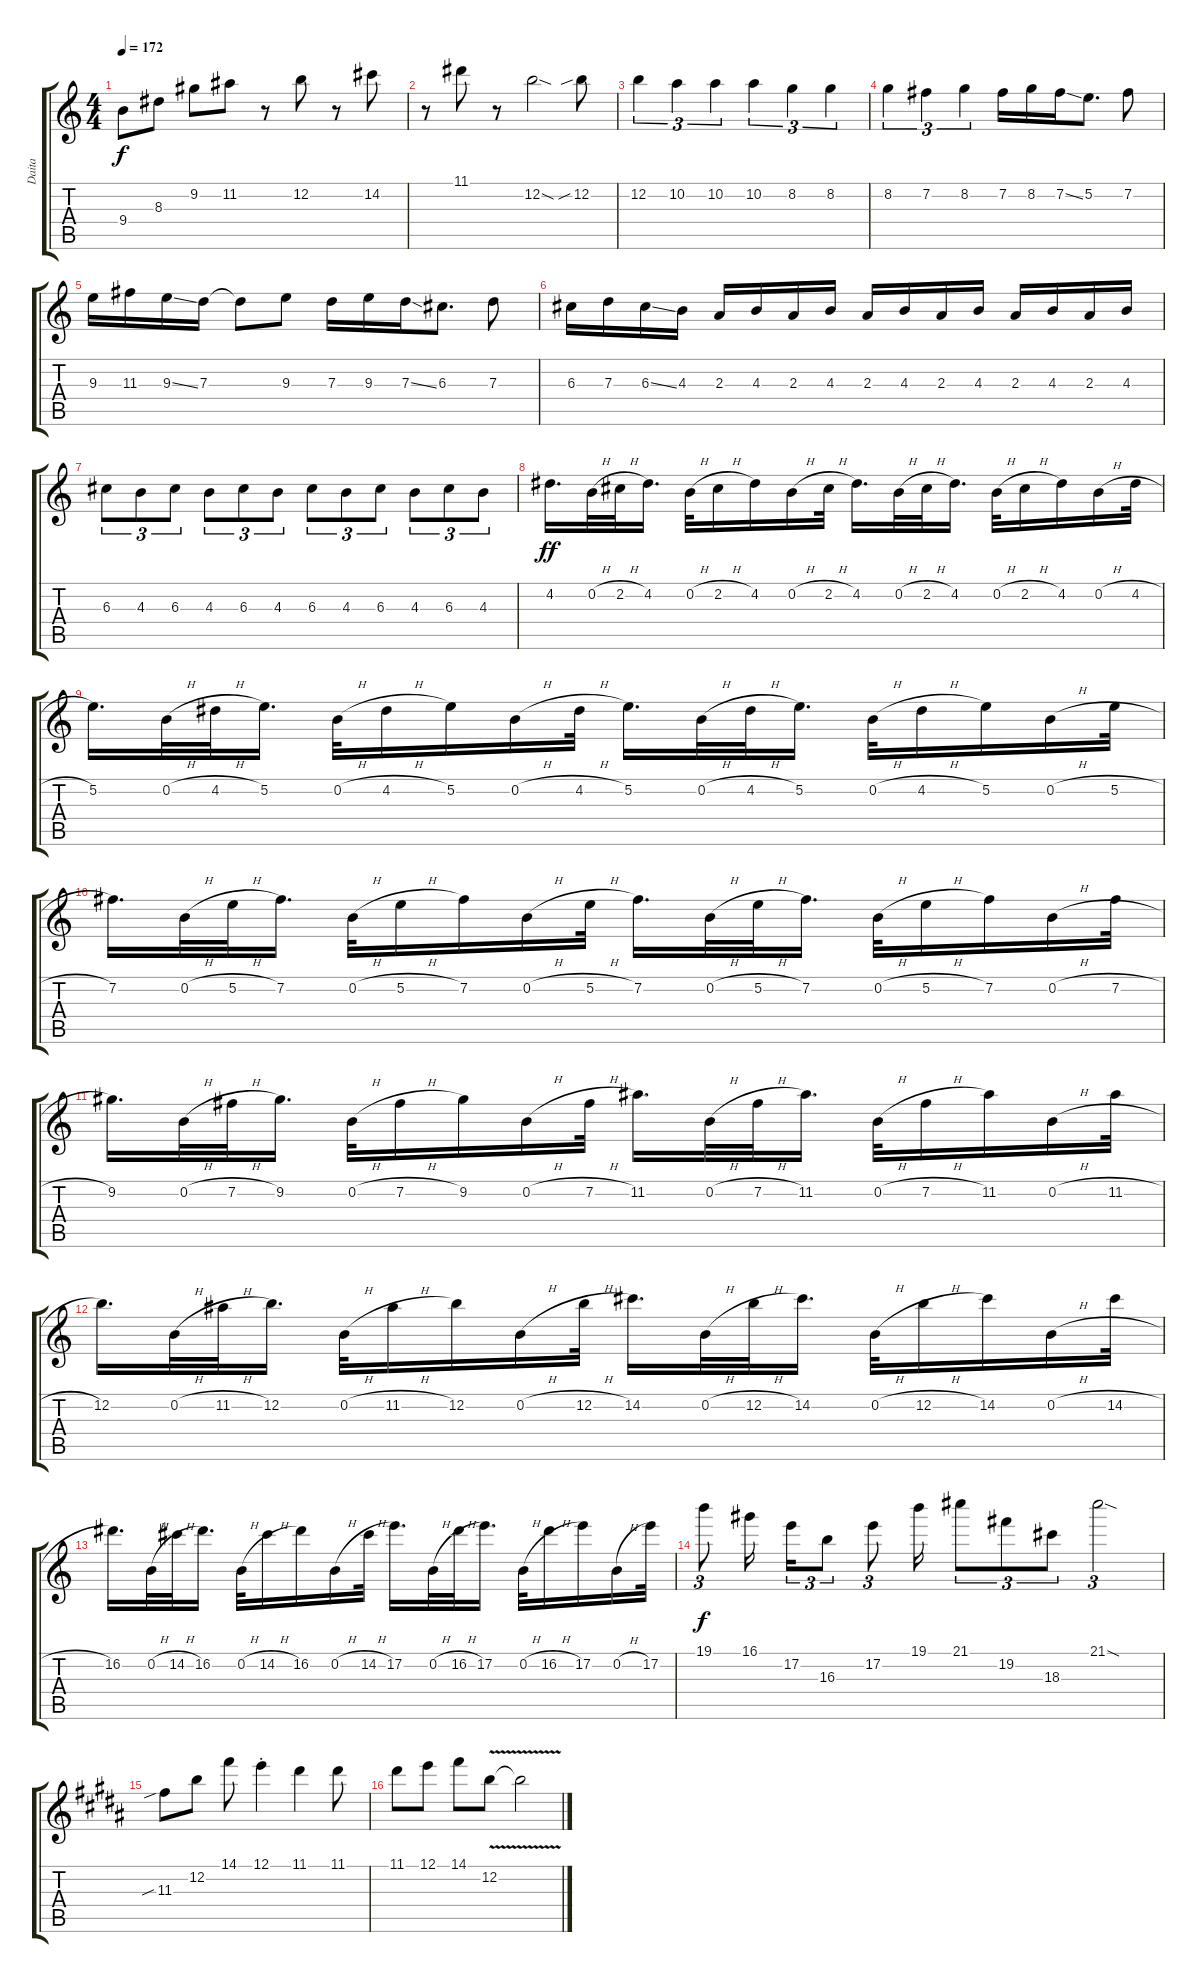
\track ("Daita" "Daita") {instrument distortionguitar}
\staff {score tabs}
\tuning (E4 B3 G3 D3 A2 E2) {hide}
\ts (4 4)
\tempo 172
\clef g2
\ks c
9.4.8{dy f} 8.3.8 9.2.8 11.2.8 r.8 12.2.8 r.8 14.2.8 |
r.8 11.1.8 r.8 12.2{sod}.2 12.2{sib}.8 |
12.2.4{tu (3 2)} 10.2.4{tu (3 2)} 10.2.4{tu (3 2)} 10.2.4{tu (3 2)} 8.2.4{tu (3 2)} 8.2.4{tu (3 2)} |
8.2.4{tu (3 2)} 7.2.4{tu (3 2)} 8.2.4{tu (3 2)} 7.2.16 8.2.16 7.2{ss}.16 5.2.8{d} 7.2.8 |
9.3.16 11.3.16 9.3{ss}.16 7.3.16 7.3{t}.8 9.3.8 7.3.16 9.3.16 7.3{ss}.16 6.3.8{d} 7.3.8 |
6.3.16 7.3.16 6.3{ss}.16 4.3.16 2.3.16 4.3.16 2.3.16 4.3.16 2.3.16 4.3.16 2.3.16 4.3.16 2.3.16 4.3.16 2.3.16 4.3.16 |
6.3.8{tu (3 2)} 4.3.8{tu (3 2)} 6.3.8{tu (3 2)} 4.3.8{tu (3 2)} 6.3.8{tu (3 2)} 4.3.8{tu (3 2)} 6.3.8{tu (3 2)} 4.3.8{tu (3 2)} 6.3.8{tu (3 2)} 4.3.8{tu (3 2)} 6.3.8{tu (3 2)} 4.3.8{tu (3 2)} |
4.2.16{d dy ff} 0.2{h}.32 2.2{h}.32 4.2.16{d} 0.2{h}.32 2.2{h}.16 4.2.16 0.2{h}.16 2.2{h}.32 4.2.16{d} 0.2{h}.32 2.2{h}.32 4.2.16{d} 0.2{h}.32 2.2{h}.16 4.2.16 0.2{h}.16 4.2{h}.32 |
5.2.16{d} 0.2{h}.32 4.2{h}.32 5.2.16{d} 0.2{h}.32 4.2{h}.16 5.2.16 0.2{h}.16 4.2{h}.32 5.2.16{d} 0.2{h}.32 4.2{h}.32 5.2.16{d} 0.2{h}.32 4.2{h}.16 5.2.16 0.2{h}.16 5.2{h}.32 |
7.2.16{d} 0.2{h}.32 5.2{h}.32 7.2.16{d} 0.2{h}.32 5.2{h}.16 7.2.16 0.2{h}.16 5.2{h}.32 7.2.16{d} 0.2{h}.32 5.2{h}.32 7.2.16{d} 0.2{h}.32 5.2{h}.16 7.2.16 0.2{h}.16 7.2{h}.32 |
9.2.16{d} 0.2{h}.32 7.2{h}.32 9.2.16{d} 0.2{h}.32 7.2{h}.16 9.2.16 0.2{h}.16 7.2{h}.32 11.2.16{d} 0.2{h}.32 7.2{h}.32 11.2.16{d} 0.2{h}.32 7.2{h}.16 11.2.16 0.2{h}.16 11.2{h}.32 |
12.2.16{d} 0.2{h}.32 11.2{h}.32 12.2.16{d} 0.2{h}.32 11.2{h}.16 12.2.16 0.2{h}.16 12.2{h}.32 14.2.16{d} 0.2{h}.32 12.2{h}.32 14.2.16{d} 0.2{h}.32 12.2{h}.16 14.2.16 0.2{h}.16 14.2{h}.32 |
16.2.16{d} 0.2{h}.32 14.2{h}.32 16.2.16{d} 0.2{h}.32 14.2{h}.16 16.2.16 0.2{h}.16 14.2{h}.32 17.2.16{d} 0.2{h}.32 16.2{h}.32 17.2.16{d} 0.2{h}.32 16.2{h}.16 17.2.16 0.2{h}.16 17.2.32 |
19.1.8{tu (3 2) dy f} 16.1.16{beam splitsecondary} 17.2.16{tu (3 2)} 16.3.8{tu (3 2)} 17.2.8{tu (3 2)} 19.1.16 21.1.8{tu (3 2)} 19.2.8{tu (3 2)} 18.3.8{tu (3 2)} 21.1{sod}.2{tu (3 2)} |
\ks b
11.3{sib}.8 12.2.8 14.1.8 12.1{st}.4 11.1.4 11.1.8 |
11.1.8 12.1.8 14.1.8 12.2{v}.8 12.2{t}.2
